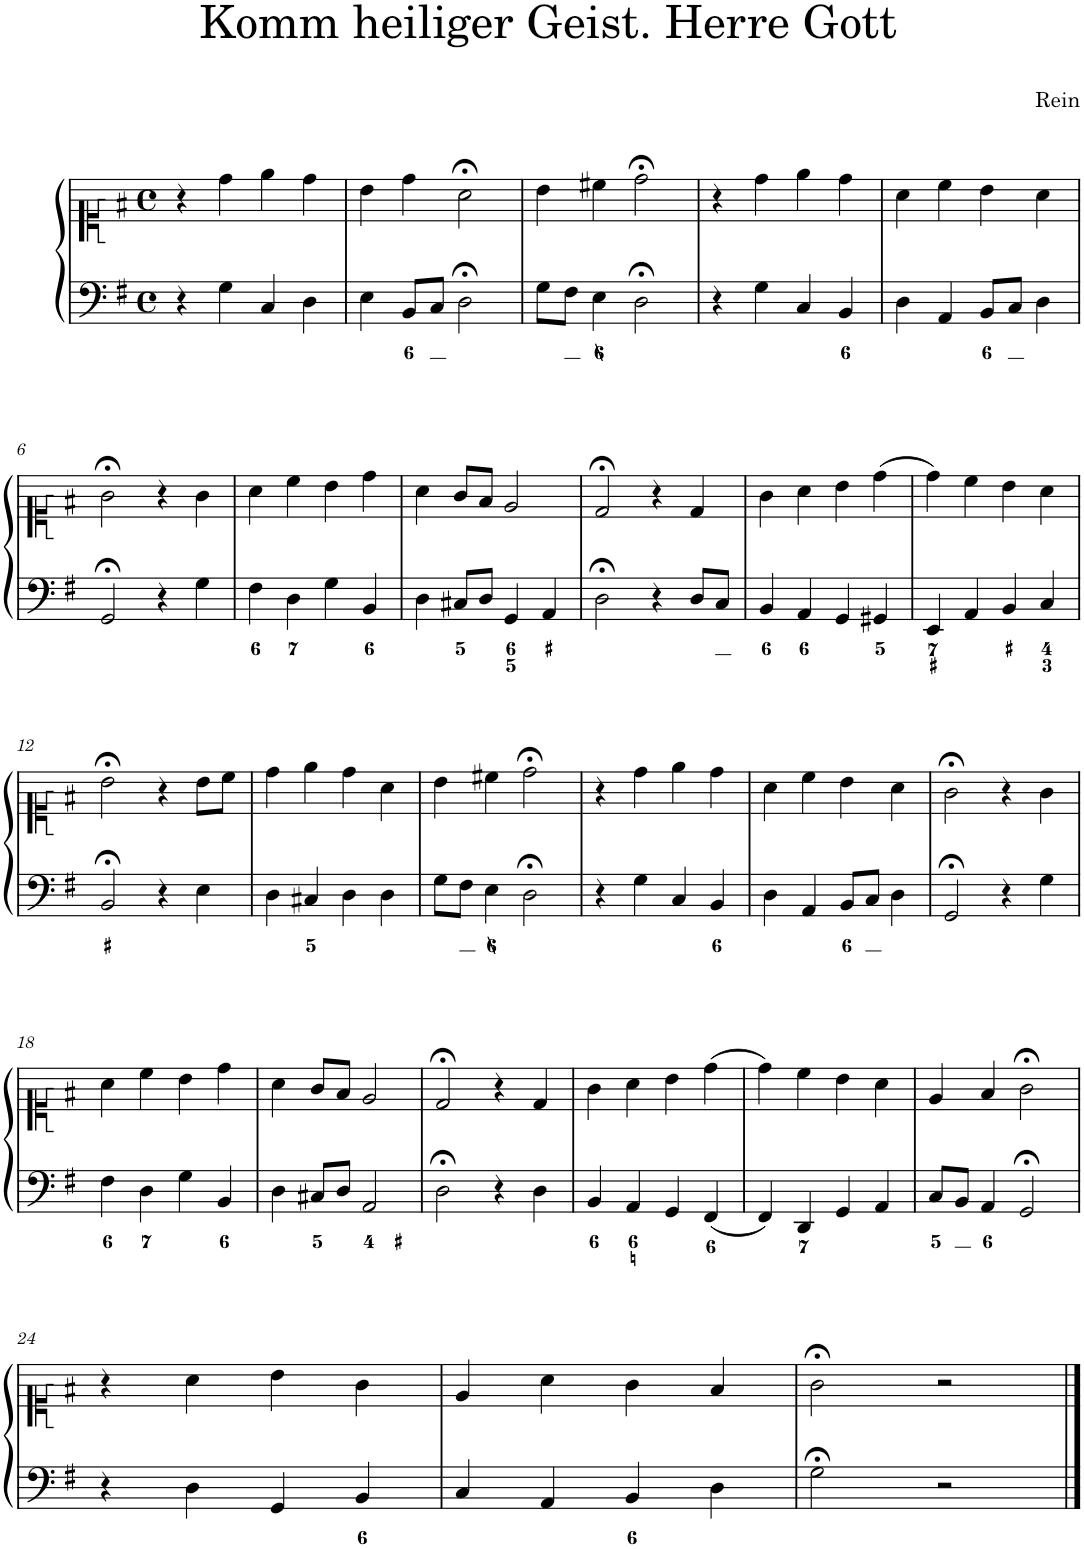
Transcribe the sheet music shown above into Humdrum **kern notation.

**kern	**kern
*part1	*part1
*staff2	*staff1
*I"Piano	*
*I'Pno.	*
*clefF4	*clefC1
*k[f#]	*k[f#]
*M4/4	*M4/4
*met(c)	*met(c)
=1	=1
4r	4r
4G\	4dd\
4C/	4ee\
4D\	4dd\
=2	=2
4E\	4b\
8BB/L	4dd\
8C/J	.
2D;<\	2a;<\
=3	=3
8G\L	4b\
8F#\J	.
4E\	4cc#X\
2D;<\	2dd;<\
=4	=4
4r	4r
4G\	4dd\
4C/	4ee\
4BB/	4dd\
=5	=5
4D\	4a\
4AA/	4cc\
8BB/L	4b\
8C/J	.
4D\	4a\
!!LO:LB:g=z
=6	=6
2GG;</	2g;<\
4r	4r
4G\	4g\
=7	=7
4F#\	4a\
4D\	4cc\
4G\	4b\
4BB/	4dd\
=8	=8
4D\	4a\
8C#X/L	8g/L
8D/J	8f#/J
4GG/	2e/
4AA/	.
=9	=9
2D;<\	2d;</
4r	4r
8D/L	4d/
8C/J	.
=10	=10
4BB/	4g\
4AA/	4a\
4GG/	4b\
4GG#X/	(4dd\
=11	=11
4EE/	4dd\)
4AA/	4cc\
4BB/	4b\
4C/	4a\
!!LO:LB:g=z
=12	=12
2BB;</	2b;<\
4r	4r
4E\	8b\L
.	8cc\J
=13	=13
4D\	4dd\
4C#X/	4ee\
4D\	4dd\
4D\	4a\
=14	=14
8G\L	4b\
8F#\J	.
4E\	4cc#X\
2D;<\	2dd;<\
=15	=15
4r	4r
4G\	4dd\
4C/	4ee\
4BB/	4dd\
=16	=16
4D\	4a\
4AA/	4cc\
8BB/L	4b\
8C/J	.
4D\	4a\
=17	=17
2GG;</	2g;<\
4r	4r
4G\	4g\
!!LO:LB:g=z
=18	=18
4F#\	4a\
4D\	4cc\
4G\	4b\
4BB/	4dd\
=19	=19
4D\	4a\
8C#X/L	8g/L
8D/J	8f#/J
2AA/	2e/
=20	=20
2D;<\	2d;</
4r	4r
4D\	4d/
=21	=21
4BB/	4g\
4AA/	4a\
4GG/	4b\
4FF#/	(4dd\
=22	=22
4FF#/	4dd\)
4DD/	4cc\
4GG/	4b\
4AA/	4a\
=23	=23
8C/L	4e/
8BB/J	.
4AA/	4f#/
2GG;</	2g;<\
!!LO:LB:g=z
=24	=24
4r	4r
4D\	4a\
4GG/	4b\
4BB/	4g\
=25	=25
4C/	4e/
4AA/	4a\
4BB/	4g\
4D\	4f#/
=26	=26
2G;<\	2g;<\
2r	2r
==	==
*-	*-
